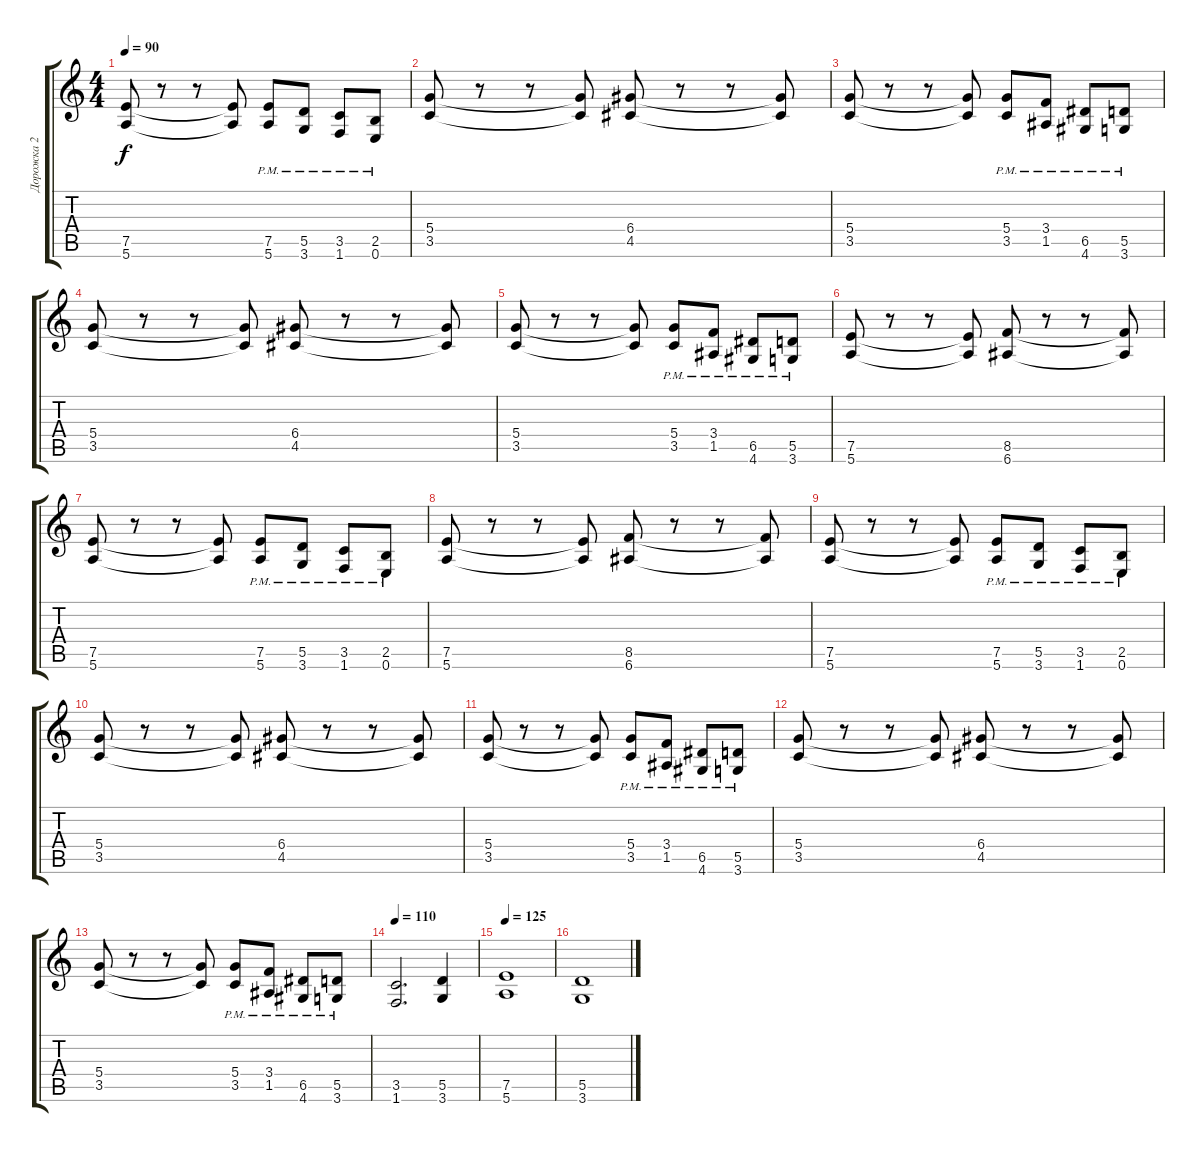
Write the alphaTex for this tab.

\track ("Дорожка 2" "Дорожка 2") {instrument overdrivenguitar}
\staff {score tabs}
\tuning (E4 B3 G3 D3 A2 E2) {hide}
\ts (4 4)
\tempo 90
\clef g2
\ks c
(7.5 5.6).8{dy f} r.8 r.8 (7.5{t} 5.6{t}).8 (7.5{pm} 5.6{pm}).8 (5.5{pm} 3.6{pm}).8 (3.5{pm} 1.6{pm}).8 (2.5{pm} 0.6{pm}).8 |
(5.4 3.5).8 r.8 r.8 (5.4{t} 3.5{t}).8 (6.4 4.5).8 r.8 r.8 (6.4{t} 4.5{t}).8 |
(5.4 3.5).8 r.8 r.8 (5.4{t} 3.5{t}).8 (5.4{pm} 3.5{pm}).8 (3.4{pm} 1.5{pm}).8 (6.5{pm} 4.6{pm}).8 (5.5{pm} 3.6{pm}).8 |
(5.4 3.5).8 r.8 r.8 (5.4{t} 3.5{t}).8 (6.4 4.5).8 r.8 r.8 (6.4{t} 4.5{t}).8 |
(5.4 3.5).8 r.8 r.8 (5.4{t} 3.5{t}).8 (5.4{pm} 3.5{pm}).8 (3.4{pm} 1.5{pm}).8 (6.5{pm} 4.6{pm}).8 (5.5{pm} 3.6{pm}).8 |
(7.5 5.6).8 r.8 r.8 (7.5{t} 5.6{t}).8 (8.5 6.6).8 r.8 r.8 (8.5{t} 6.6{t}).8 |
(7.5 5.6).8 r.8 r.8 (7.5{t} 5.6{t}).8 (7.5{pm} 5.6{pm}).8 (5.5{pm} 3.6{pm}).8 (3.5{pm} 1.6{pm}).8 (2.5{pm} 0.6{pm}).8 |
(7.5 5.6).8 r.8 r.8 (7.5{t} 5.6{t}).8 (8.5 6.6).8 r.8 r.8 (8.5{t} 6.6{t}).8 |
(7.5 5.6).8 r.8 r.8 (7.5{t} 5.6{t}).8 (7.5{pm} 5.6{pm}).8 (5.5{pm} 3.6{pm}).8 (3.5{pm} 1.6{pm}).8 (2.5{pm} 0.6{pm}).8 |
(5.4 3.5).8 r.8 r.8 (5.4{t} 3.5{t}).8 (6.4 4.5).8 r.8 r.8 (6.4{t} 4.5{t}).8 |
(5.4 3.5).8 r.8 r.8 (5.4{t} 3.5{t}).8 (5.4{pm} 3.5{pm}).8 (3.4{pm} 1.5{pm}).8 (6.5{pm} 4.6{pm}).8 (5.5{pm} 3.6{pm}).8 |
(5.4 3.5).8 r.8 r.8 (5.4{t} 3.5{t}).8 (6.4 4.5).8 r.8 r.8 (6.4{t} 4.5{t}).8 |
(5.4 3.5).8 r.8 r.8 (5.4{t} 3.5{t}).8 (5.4{pm} 3.5{pm}).8 (3.4{pm} 1.5{pm}).8 (6.5{pm} 4.6{pm}).8 (5.5{pm} 3.6{pm}).8 |
\tempo 110
(3.5 1.6).2{d} (5.5 3.6).4 |
\tempo 125
(7.5 5.6).1 |
(5.5 3.6).1
